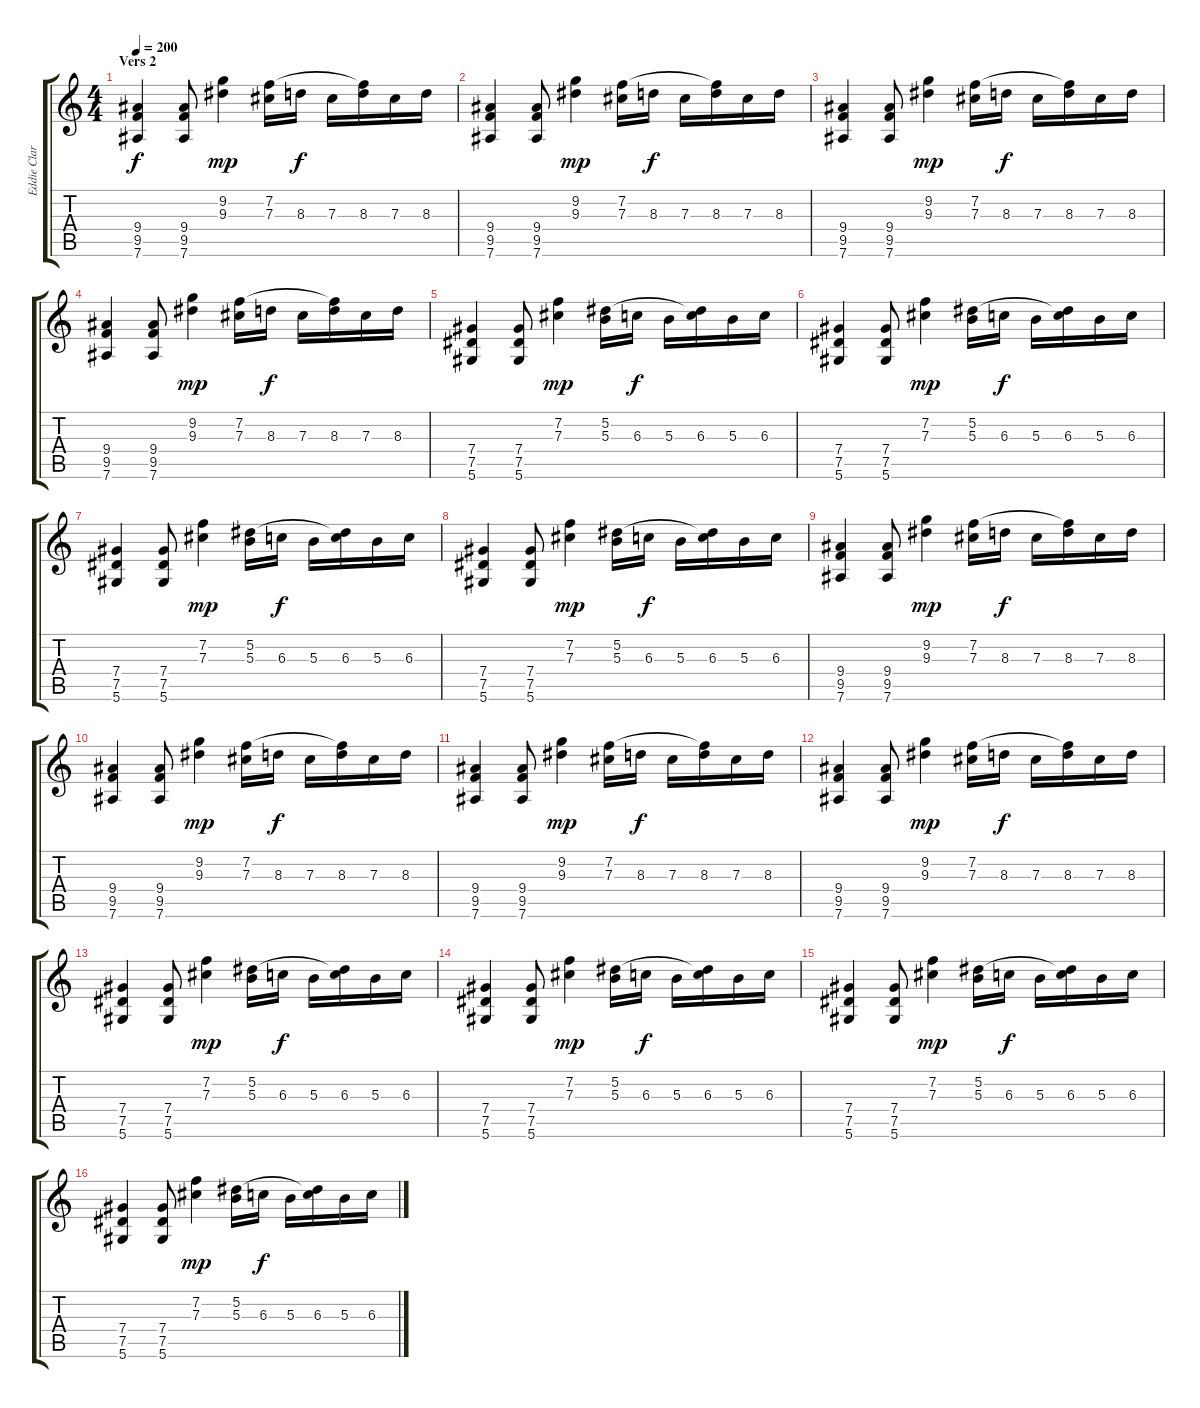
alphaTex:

\track ("Eddie Clarke" "Eddie Clar") {instrument distortionguitar}
\staff {score tabs}
\tuning (Eb4 Bb3 Gb3 Db3 Ab2 Eb2) {hide}
\ts (4 4)
\section ("" "Vers 2")
\tempo 200
\clef g2
\ks c
(9.4 9.5 7.6).4{dy f} (9.4 9.5 7.6).8 (9.2 9.3).4{dy mp} (7.2 7.3).16 8.3.16{dy f} 7.3.16 (7.2{t} 8.3).16 7.3.16 8.3.16 |
(9.4 9.5 7.6).4 (9.4 9.5 7.6).8 (9.2 9.3).4{dy mp} (7.2 7.3).16 8.3.16{dy f} 7.3.16 (7.2{t} 8.3).16 7.3.16 8.3.16 |
(9.4 9.5 7.6).4 (9.4 9.5 7.6).8 (9.2 9.3).4{dy mp} (7.2 7.3).16 8.3.16{dy f} 7.3.16 (7.2{t} 8.3).16 7.3.16 8.3.16 |
(9.4 9.5 7.6).4 (9.4 9.5 7.6).8 (9.2 9.3).4{dy mp} (7.2 7.3).16 8.3.16{dy f} 7.3.16 (7.2{t} 8.3).16 7.3.16 8.3.16 |
(7.4 7.5 5.6).4 (7.4 7.5 5.6).8 (7.2 7.3).4{dy mp} (5.2 5.3).16 6.3.16{dy f} 5.3.16 (5.2{t} 6.3).16 5.3.16 6.3.16 |
(7.4 7.5 5.6).4 (7.4 7.5 5.6).8 (7.2 7.3).4{dy mp} (5.2 5.3).16 6.3.16{dy f} 5.3.16 (5.2{t} 6.3).16 5.3.16 6.3.16 |
(7.4 7.5 5.6).4 (7.4 7.5 5.6).8 (7.2 7.3).4{dy mp} (5.2 5.3).16 6.3.16{dy f} 5.3.16 (5.2{t} 6.3).16 5.3.16 6.3.16 |
(7.4 7.5 5.6).4 (7.4 7.5 5.6).8 (7.2 7.3).4{dy mp} (5.2 5.3).16 6.3.16{dy f} 5.3.16 (5.2{t} 6.3).16 5.3.16 6.3.16 |
(9.4 9.5 7.6).4 (9.4 9.5 7.6).8 (9.2 9.3).4{dy mp} (7.2 7.3).16 8.3.16{dy f} 7.3.16 (7.2{t} 8.3).16 7.3.16 8.3.16 |
(9.4 9.5 7.6).4 (9.4 9.5 7.6).8 (9.2 9.3).4{dy mp} (7.2 7.3).16 8.3.16{dy f} 7.3.16 (7.2{t} 8.3).16 7.3.16 8.3.16 |
(9.4 9.5 7.6).4 (9.4 9.5 7.6).8 (9.2 9.3).4{dy mp} (7.2 7.3).16 8.3.16{dy f} 7.3.16 (7.2{t} 8.3).16 7.3.16 8.3.16 |
(9.4 9.5 7.6).4 (9.4 9.5 7.6).8 (9.2 9.3).4{dy mp} (7.2 7.3).16 8.3.16{dy f} 7.3.16 (7.2{t} 8.3).16 7.3.16 8.3.16 |
(7.4 7.5 5.6).4 (7.4 7.5 5.6).8 (7.2 7.3).4{dy mp} (5.2 5.3).16 6.3.16{dy f} 5.3.16 (5.2{t} 6.3).16 5.3.16 6.3.16 |
(7.4 7.5 5.6).4 (7.4 7.5 5.6).8 (7.2 7.3).4{dy mp} (5.2 5.3).16 6.3.16{dy f} 5.3.16 (5.2{t} 6.3).16 5.3.16 6.3.16 |
(7.4 7.5 5.6).4 (7.4 7.5 5.6).8 (7.2 7.3).4{dy mp} (5.2 5.3).16 6.3.16{dy f} 5.3.16 (5.2{t} 6.3).16 5.3.16 6.3.16 |
(7.4 7.5 5.6).4 (7.4 7.5 5.6).8 (7.2 7.3).4{dy mp} (5.2 5.3).16 6.3.16{dy f} 5.3.16 (5.2{t} 6.3).16 5.3.16 6.3.16
